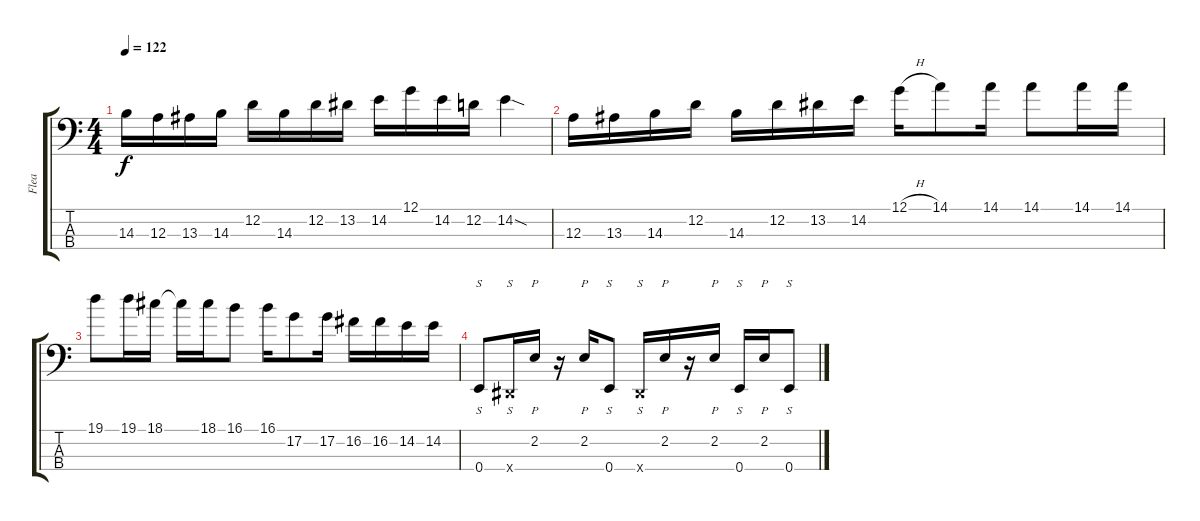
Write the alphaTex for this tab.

\track ("Flea" "Flea") {instrument slapbass1}
\staff {score tabs}
\tuning (G2 D2 A1 E1) {hide}
\ts (4 4)
\tempo 122
\clef f4
\ks c
14.3.16{dy f} 12.3.16 13.3.16 14.3.16 12.2.16 14.3.16 12.2.16 13.2.16 14.2.16 12.1.16 14.2.16 12.2.16 14.2{sod}.4 |
12.3.16 13.3.16 14.3.16 12.2.16 14.3.16 12.2.16 13.2.16 14.2.16 12.1{h}.16 14.1.8 14.1.16 14.1.8 14.1.16 14.1.16 |
19.1.8 19.1.16 18.1.16 18.1{t}.16 18.1.16 16.1.8 16.1.16 17.2.8 17.2.16 16.2.16 16.2.16 14.2.16 14.2.16 |
0.4.8{s} -1.4{x}.16{s} 2.2.16{p} r.16 2.2.16{p} 0.4.8{s} -1.4{x}.16{s} 2.2.16{p} r.16 2.2.16{p} 0.4.16{s} 2.2.16{p} 0.4.8{s}
